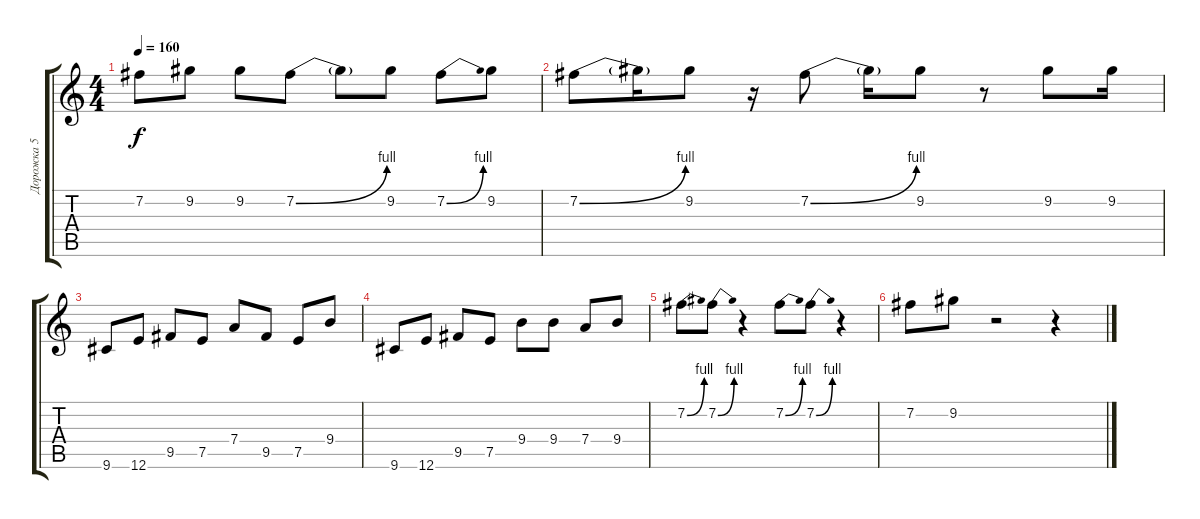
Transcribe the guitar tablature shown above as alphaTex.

\track ("Дорожка 5" "Дорожка 5") {instrument distortionguitar}
\staff {score tabs}
\tuning (E4 B3 G3 D3 A2 E2) {hide}
\ts (4 4)
\tempo 160
\clef g2
\ks c
7.2.8{dy f} 9.2.8 9.2.8 7.2{be (bend 0 0 60 4)}.8 7.2{t}.8 9.2.8 7.2{be (bend 0 0 60 4)}.8 9.2.8 |
7.2{be (bend 0 0 60 4)}.8 7.2{t}.16 9.2.8 r.16 7.2{be (bend 0 0 60 4)}.8 7.2{t}.16 9.2.8 r.8 9.2.8 9.2.16 |
9.6.8 12.6.8 9.5.8 7.5.8 7.4.8 9.5.8 7.5.8 9.4.8 |
9.6.8 12.6.8 9.5.8 7.5.8 9.4.8 9.4.8 7.4.8 9.4.8 |
7.2{be (bend 0 0 60 4)}.8 7.2{be (bend 0 0 60 4)}.8 r.4 7.2{be (bend 0 0 60 4)}.8 7.2{be (bend 0 0 60 4)}.8 r.4 |
7.2.8 9.2.8 r.2 r.4
